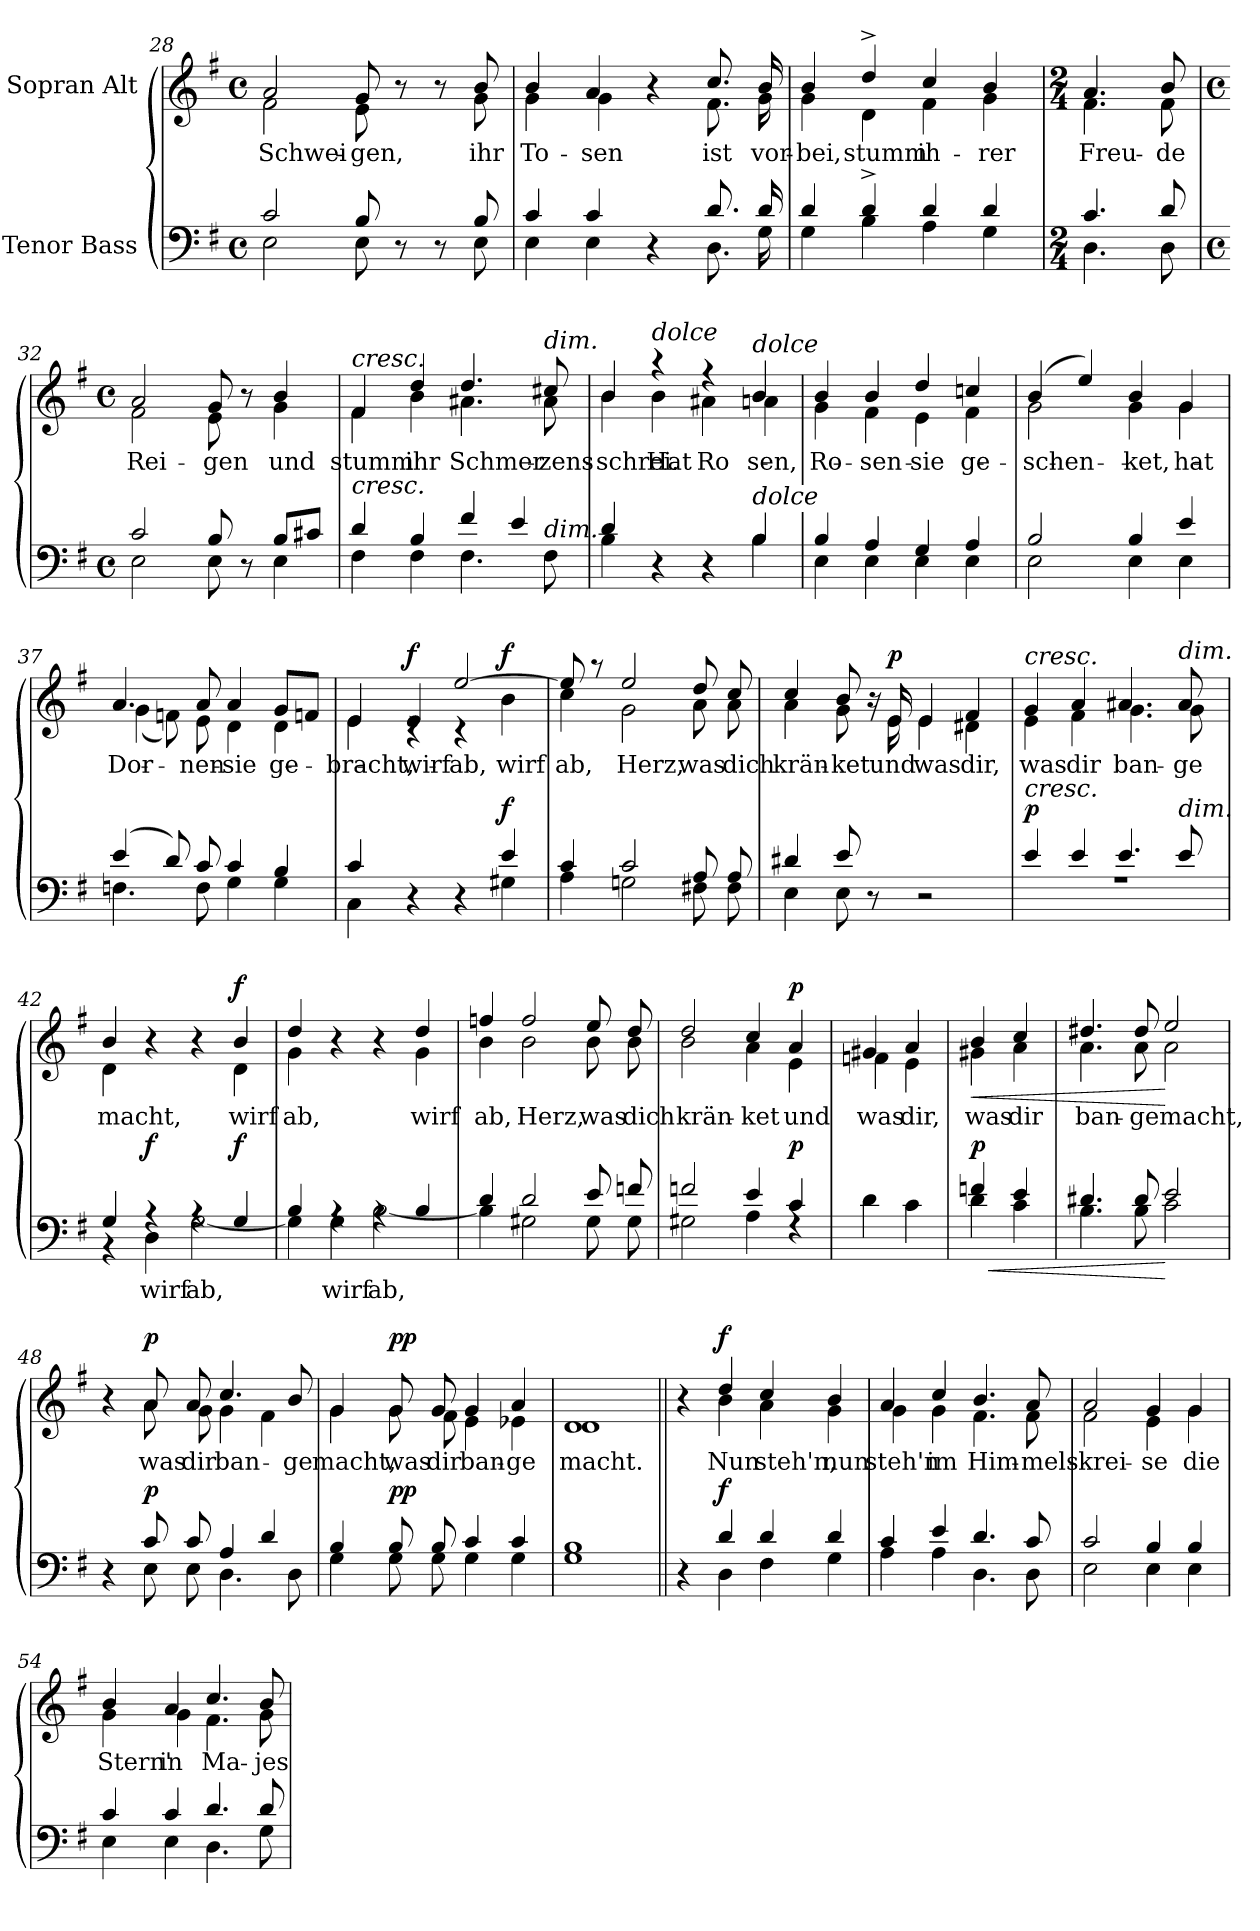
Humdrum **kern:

**kern	**text	**dynam	**kern	**text	**dynam
*part2	*part2	*part2	*part1	*part1	*part1
*staff2	*staff2	*staff2	*staff1	*staff1	*staff1
*I"Tenor Bass	*	*	*I"Sopran Alt	*	*
*clefF4	*	*	*clefG2	*	*
*k[f#]	*	*	*k[f#]	*	*
*M4/4	*	*	*M4/4	*	*
*met(c)	*	*	*met(c)	*	*
=28	=28	=28	=28	=28	=28
*^	*	*	*	*	*
!	!	!	!	!	!LO:LY:b	!
*	*	*	*	*^	*	*
2c/	2E\	.	.	2a/	2f#\	Schwei-	.
!	!	!	!	!	!	!LO:LY:b	!
8B/	8E\	.	.	8g/	8e\	-gen,	.
8r	8ryy	.	.	8r	8ryy	.	.
8r	8ryy	.	.	8r	8ryy	.	.
!	!	!	!	!	!	!LO:LY:b	!
8B/	8E\	.	.	8b/	8g\	ihr	.
=29	=29	=29	=29	=29	=29	=29	=29
!	!	!	!	!	!	!LO:LY:b	!
4c/	4E\	.	.	4b/	4g\	To-	.
!	!	!	!	!	!	!LO:LY:b	!
4c/	4E\	.	.	4a/	4g\	-sen	.
4r	4ryy	.	.	4r	4ryy	.	.
!	!	!	!	!	!	!LO:LY:b	!
8.d/	8.D\	.	.	8.cc/	8.f#\	ist	.
!	!	!	!	!	!	!LO:LY:b	!
16d/	16G\	.	.	16b/	16g\	vor-	.
!!LO:LB:g=z	!!
=30	=30	=30	=30	=30	=30	=30	=30
!	!	!	!	!	!	!LO:LY:b	!
4d/	4G\	.	.	4b/	4g\	-bei,	.
!	!	!	!	!	!	!LO:LY:b	!
4d^/	4B\	.	.	4dd^/	4d\	stumm	.
!	!	!	!	!	!	!LO:LY:b	!
4d/	4A\	.	.	4cc/	4f#\	ih-	.
!	!	!	!	!	!	!LO:LY:b	!
4d/	4G\	.	.	4b/	4g\	-rer	.
=31	=31	=31	=31	=31	=31	=31	=31
*M2/4	*	*	*	*M2/4	*	*	*
!	!	!	!	!	!	!LO:LY:b	!
4.c/	4.D\	.	.	4.a/	4.f#\	Freu-	.
!	!	!	!	!	!	!LO:LY:b	!
8d/	8D\	.	.	8b/	8f#\	-de	.
=32	=32	=32	=32	=32	=32	=32	=32
*M4/4	*	*	*	*M4/4	*	*	*
*met(c)	*	*	*	*met(c)	*	*	*
!	!	!	!	!	!	!LO:LY:b	!
2c/	2E\	.	.	2a/	2f#\	Rei-	.
!	!	!	!	!	!	!LO:LY:b	!
8B/	8E\	.	.	8g/	8e\	-gen	.
8r	8ryy	.	.	8r	8ryy	.	.
!	!	!	!	!	!	!LO:LY:b	!
8B/L	4E\	.	.	4b/	4g\	und	.
8c#X/J	.	.	.	.	.	.	.
=33	=33	=33	=33	=33	=33	=33	=33
!	!	!	!	!LO:TX:a:i:t=cresc.	!	!	!
!LO:TX:a:i:t=cresc.	!	!	!	!	!	!	!
!	!	!	!	!	!	!LO:LY:b	!
4d/	4F#\	.	.	4f#/	4f#\	stumm	.
!	!	!	!	!	!	!LO:LY:b	!
4B/	4F#\	.	.	4dd/	4b\	ihr	.
!	!	!	!	!	!	!LO:LY:b	!
4f#/	4.F#\	.	.	4.dd/	4.a#X\	Schmer-	.
4e/	.	.	.	.	.	.	.
!	!	!	!	!LO:TX:a:i:t=dim.	!	!	!
!	!LO:TX:a:i:t=dim.	!	!	!	!	!	!
!	!	!	!	!	!	!LO:LY:b	!
.	8F#\	.	.	8cc#X/	8a#\	-zens-	.
!!LO:LB:g=z	!!
=34	=34	=34	=34	=34	=34	=34	=34
!	!	!	!	!	!	!LO:LY:b	!
4d/	4B\	.	.	4b/	4b\	-schrei.	.
!	!	!	!	!LO:TX:a:i:t=dolce	!	!	!
!	!	!	!	!	!	!LO:LY:b	!
4r	4ryy	.	.	4r	4b\	Hat	.
!	!	!	!	!	!	!LO:LY:b	!
4r	4ryy	.	.	4r	4a#X\	Ro-	.
!	!	!	!	!LO:TX:a:i:t=dolce	!	!	!
!LO:TX:a:i:t=dolce	!	!	!	!	!	!	!
!	!	!	!	!	!	!LO:LY:b	!
!	!	!	!	!	!	!LO:LY:b	!
4B/	4B\	.	.	4b/	4an\	-sen,	.
=35	=35	=35	=35	=35	=35	=35	=35
!	!	!	!	!	!	!LO:LY:b	!
!	!	!	!	!	!	!LO:LY:b	!
4B/	4E\	.	.	4b/	4g\	Ro-	.
!	!	!	!	!	!	!LO:LY:b	!
!	!	!	!	!	!	!LO:LY:b	!
4A/	4E\	.	.	4b/	4f#\	-sen	.
!	!	!	!	!	!	!LO:LY:b	!
4G/	4E\	.	.	4dd/	4e\	sie	.
!	!	!	!	!	!	!LO:LY:b	!
4A/	4E\	.	.	4ccn/	4f#\	ge-	.
=36	=36	=36	=36	=36	=36	=36	=36
!	!	!	!	!	!	!LO:LY:b	!
2B/	2E\	.	.	(4b/	2g\	-schen-	.
.	.	.	.	4ee/)	.	.	.
!	!	!	!	!	!	!LO:LY:b	!
4B/	4E\	.	.	4b/	4g\	-ket,	.
!	!	!	!	!	!	!LO:LY:b	!
4e/	4E\	.	.	4g/	4g\	hat	.
=37	=37	=37	=37	=37	=37	=37	=37
!	!	!	!	!	!	!LO:LY:b	!
(4e/	4.Fn\	.	.	4.a/	(4g\	Dor-	.
8d/)	.	.	.	.	8fn\)	.	.
!	!	!	!	!	!	!LO:LY:b	!
8c/	8F\	.	.	8a/	8e\	-nen	.
!	!	!	!	!	!	!LO:LY:b	!
4c/	4G\	.	.	4a/	4d\	sie	.
!	!	!	!	!	!	!LO:LY:b	!
4B/	4G\	.	.	8g/L	4d\	ge-	.
.	.	.	.	8fn/J	.	.	.
!!LO:PB:g=z	!!
=38	=38	=38	=38	=38	=38	=38	=38
!	!	!	!	!	!	!LO:LY:b	!
4c/	4C\	.	.	4e/	4e\	-bracht,	.
!	!	!	!	!	!	!LO:LY:b	!LO:DY:a
4r	4ryy	.	.	4e/	4rc	wirf	f
!	!	!	!	!	!	!LO:LY:b	!
4r	4ryy	.	.	[2ee/	4rc	ab,	.
!	!	!	!LO:DY:a	!	!	!LO:LY:b	!LO:DY:b
4e/	4G#X\	.	f	.	4b\	wirf	f
=39	=39	=39	=39	=39	=39	=39	=39
!	!	!	!	!	!	!LO:LY:b	!
4c/	4A\	.	.	8ee/]	4cc\	ab,	.
.	.	.	.	8r	.	.	.
!	!	!	!	!	!	!LO:LY:b	!
2c/	2Gn\	.	.	2ee/	2g\	Herz,	.
!	!	!	!	!	!	!LO:LY:b	!
8A/	8F#X\	.	.	8dd/	8a\	was	.
!	!	!	!	!	!	!LO:LY:b	!
8A/	8F#\	.	.	8cc/	8a\	dich	.
=40	=40	=40	=40	=40	=40	=40	=40
!	!	!	!	!	!	!LO:LY:b	!
4d#X/	4E\	.	.	4cc/	4a\	krän-	.
!	!	!	!	!	!	!LO:LY:b	!
8e/	8E\	.	.	8b/	8g\	-ket	.
8r	8ryy	.	.	16r	16ryy	.	.
!	!	!	!	!	!	!LO:LY:b	!LO:DY:a
.	.	.	.	16e/	16e\	und	p
!	!	!	!	!	!	!LO:LY:b	!
2r	2ryy	.	.	4e/	4e\	was	.
!	!	!	!	!	!	!LO:LY:b	!
.	.	.	.	4f#/	4d#X\	dir,	.
=41	=41	=41	=41	=41	=41	=41	=41
!	!	!	!	!LO:TX:a:i:t=cresc.	!	!	!
!LO:TX:a:i:t=cresc.	!	!	!	!	!	!	!
!	!	!	!LO:DY:a	!	!	!LO:LY:b	!
4e/	1rA	.	p	4g/	4e\	was	.
!	!	!	!	!	!	!LO:LY:b	!
4e/	.	.	.	4a/	4f#\	dir	.
!	!	!	!	!	!	!LO:LY:b	!
4.e/	.	.	.	4.a#X/	4.g\	ban-	.
!	!	!	!	!LO:TX:a:i:t=dim.	!	!	!
!LO:TX:a:i:t=dim.	!	!	!	!	!	!	!
!	!	!	!	!	!	!LO:LY:b	!
8e/	.	.	.	8a#/	8g\	-ge	.
!!LO:LB:g=z	!!
=42	=42	=42	=42	=42	=42	=42	=42
!	!	!	!	!	!	!LO:LY:b	!
4G/	4r	.	.	4b/	4d\	macht,	.
!	!	!LO:LY:b	!LO:DY:b	!	!	!	!
4rA	4D\	wirf	f	4r	4ryy	.	.
!	!	!LO:LY:b	!	!	!	!	!
4rA	[2G\	ab,	.	4r	4ryy	.	.
!	!	!	!LO:DY:a	!	!	!LO:LY:b	!LO:DY:a
4G/	.	.	f	4b/	4d\	wirf	f
=43	=43	=43	=43	=43	=43	=43	=43
!	!	!	!	!	!	!LO:LY:b	!
4B/	4G\]	.	.	4dd/	4g\	ab,	.
!	!	!LO:LY:b	!	!	!	!	!
4rA	4G\	wirf	.	4r	4ryy	.	.
!	!	!LO:LY:b	!	!	!	!	!
4rA	[2B\	ab,	.	4r	4ryy	.	.
!	!	!	!	!	!	!LO:LY:b	!
4B/	.	.	.	4dd/	4g\	wirf	.
=44	=44	=44	=44	=44	=44	=44	=44
!	!	!	!	!	!	!LO:LY:b	!
4d/	4B\]	.	.	4ffn/	4b\	ab,	.
!	!	!	!	!	!	!LO:LY:b	!
2d/	2G#X\	.	.	2ff/	2b\	Herz,	.
!	!	!	!	!	!	!LO:LY:b	!
8e/	8G#\	.	.	8ee/	8b\	was	.
!	!	!	!	!	!	!LO:LY:b	!
8fn/	8G#\	.	.	8dd/	8b\	dich	.
=45	=45	=45	=45	=45	=45	=45	=45
!	!	!	!	!	!	!LO:LY:b	!
2fn/	2G#X\	.	.	2dd/	2b\	krän-	.
!	!	!	!	!	!	!LO:LY:b	!
4e/	4A\	.	.	4cc/	4a\	-ket	.
!	!	!	!LO:DY:a	!	!	!LO:LY:b	!LO:DY:a
4c/	4rF	.	p	4a/	4e\	und	p
=46	=46	=46	=46	=46	=46	=46	=46
!	!	!	!	!	!	!LO:LY:b	!
*v	*v	*	*	*	*	*	*
4d\	.	.	4g#X/	4fn\	was	.
!	!	!	!	!	!LO:LY:b	!
4c\	.	.	4a/	4e\	dir,	.
!!LO:LB:g=z	!!
=46X2	=46X2	=46X2	=46X2	=46X2	=46X2	=46X2
!	!	!LO:HP:b	!	!	!LO:LY:b	!LO:HP:b
*^	*	*	*	*	*	*
!	!	!	!LO:DY:n=1:b	!	!	!	!
4fn/	4d\	.	< p	4b/	4g#X\	was	<
!	!	!	!	!	!	!LO:LY:b	!
4e/	4c\	.	.	4cc/	4a\	dir	.
=47	=47	=47	=47	=47	=47	=47	=47
!	!	!	!	!	!	!LO:LY:b	!
4.d#X/	4.B\	.	.	4.dd#X/	4.a\	ban-	.
!	!	!	!	!	!	!LO:LY:b	!
8d#/	8B\	.	.	8dd#/	8a\	-ge	.
!	!	!	!	!	!	!LO:LY:b	!
2e/	2c\	.	[	2ee/	2a\	macht,	[
=48	=48	=48	=48	=48	=48	=48	=48
4r	4ryy	.	.	4r	4ryy	.	.
!	!	!	!LO:DY:a	!	!	!LO:LY:b	!LO:DY:a
8c/	8E\	.	p	8a/	8a\	was	p
!	!	!	!	!	!	!LO:LY:b	!
8c/	8E\	.	.	8a/	8g\	dir	.
!	!	!	!	!	!	!LO:LY:b	!
4A/	4.D\	.	.	4.cc/	4g\	ban-	.
4d/	.	.	.	.	4f#\	.	.
!	!	!	!	!	!	!LO:LY:b	!
.	8D\	.	.	8b/	.	-ge	.
=49	=49	=49	=49	=49	=49	=49	=49
!	!	!	!	!	!	!LO:LY:b	!
4B/	4G\	.	.	4g/	4g\	macht,	.
!	!	!	!LO:DY:a	!	!	!LO:LY:b	!LO:DY:a
8B/	8G\	.	pp	8g/	8g\	was	pp
!	!	!	!	!	!	!LO:LY:b	!
8B/	8G\	.	.	8g/	8f#\	dir	.
!	!	!	!	!	!	!LO:LY:b	!
4c/	4G\	.	.	4g/	4e\	ban-	.
!	!	!	!	!	!	!LO:LY:b	!
4c/	4G\	.	.	4a/	4e-X\	-ge	.
=50	=50	=50	=50	=50	=50	=50	=50
!	!	!	!	!	!	!LO:LY:b	!
1B	1G	.	.	1d	1d	macht.	.
!!LO:LB:g=z	!!
=51||	=51||	=51||	=51||	=51||	=51||	=51||	=51||
4r	4ryy	.	.	4r	4ryy	.	.
!	!	!	!LO:DY:a	!	!	!LO:LY:b	!LO:DY:a
4d/	4D\	.	f	4dd/	4b\	Nun	f
!	!	!	!	!	!	!LO:LY:b	!
4d/	4F#\	.	.	4cc/	4a\	steh'n,	.
!	!	!	!	!	!	!LO:LY:b	!
4d/	4G\	.	.	4b/	4g\	nun	.
=52	=52	=52	=52	=52	=52	=52	=52
!	!	!	!	!	!	!LO:LY:b	!
4c/	4A\	.	.	4a/	4g\	steh'n	.
!	!	!	!	!	!	!LO:LY:b	!
4e/	4A\	.	.	4cc/	4g\	im	.
!	!	!	!	!	!	!LO:LY:b	!
4.d/	4.D\	.	.	4.b/	4.f#\	Him-	.
!	!	!	!	!	!	!LO:LY:b	!
8c/	8D\	.	.	8a/	8f#\	-mels-	.
=53	=53	=53	=53	=53	=53	=53	=53
!	!	!	!	!	!	!LO:LY:b	!
2c/	2E\	.	.	2a/	2f#\	-krei-	.
!	!	!	!	!	!	!LO:LY:b	!
4B/	4E\	.	.	4g/	4e\	-se	.
!	!	!	!	!	!	!LO:LY:b	!
4B/	4E\	.	.	4g/	4g\	die	.
=54	=54	=54	=54	=54	=54	=54	=54
!	!	!	!	!	!	!LO:LY:b	!
4c/	4E\	.	.	4b/	4g\	Stern'	.
!	!	!	!	!	!	!LO:LY:b	!
4c/	4E\	.	.	4a/	4g\	in	.
!	!	!	!	!	!	!LO:LY:b	!
4.d/	4.D\	.	.	4.cc/	4.f#\	Ma-	.
!	!	!	!	!	!	!LO:LY:b	!
8d/	8G\	.	.	8b/	8g\	-jes-	.
*v	*v	*	*	*	*	*	*
*	*	*	*v	*v	*	*
=	=	=	=	=	=
*-	*-	*-	*-	*-	*-
